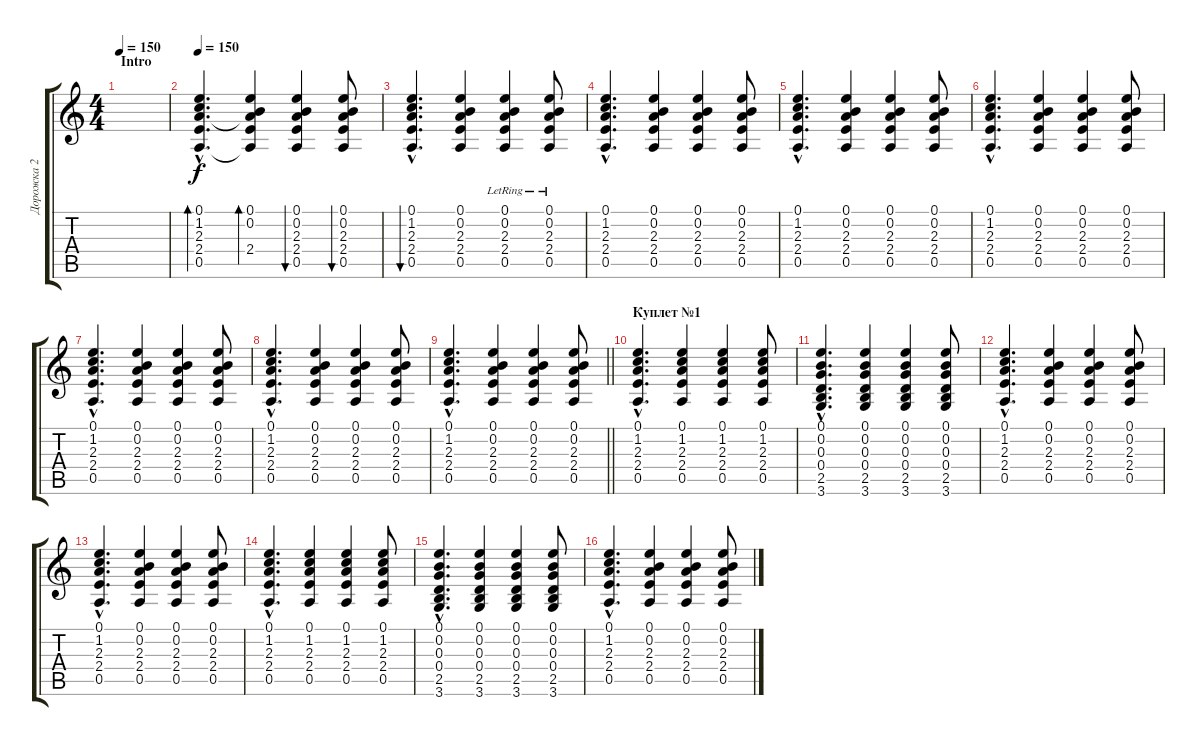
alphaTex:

\track ("Дорожка 2" "Дорожка 2") {instrument electricguitarclean}
\staff {score tabs}
\tuning (E4 B3 G3 D3 A2 E2) {hide}
\ts (4 4)
\section ("" "Intro")
\tempo 150
\tempo 110
\tempo 150
\clef g2
\ks c
|
\tempo 150
(0.1{hac} 1.2{hac} 2.3{hac} 2.4{hac} 0.5{hac}).4{d bd 60} (0.1 0.2 2.3{t} 2.4 0.5{t}).4{bd 60} (0.1 0.2 2.3 2.4 0.5).4{bu 60} (0.1 0.2 2.3 2.4 0.5).8{bu 60} |
(0.1{hac} 1.2{hac} 2.3{hac} 2.4{hac} 0.5{hac}).4{d bu 60} (0.1 0.2 2.3 2.4 0.5).4 (0.1{lr} 0.2{lr} 2.3{lr} 2.4{lr} 0.5{lr}).4 (0.1{lr} 0.2{lr} 2.3{lr} 2.4{lr} 0.5{lr}).8 |
(0.1{hac} 1.2{hac} 2.3{hac} 2.4{hac} 0.5{hac}).4{d} (0.1 0.2 2.3 2.4 0.5).4 (0.1 0.2 2.3 2.4 0.5).4 (0.1 0.2 2.3 2.4 0.5).8 |
(0.1{hac} 1.2{hac} 2.3{hac} 2.4{hac} 0.5{hac}).4{d} (0.1 0.2 2.3 2.4 0.5).4 (0.1 0.2 2.3 2.4 0.5).4 (0.1 0.2 2.3 2.4 0.5).8 |
(0.1{hac} 1.2{hac} 2.3{hac} 2.4{hac} 0.5{hac}).4{d} (0.1 0.2 2.3 2.4 0.5).4 (0.1 0.2 2.3 2.4 0.5).4 (0.1 0.2 2.3 2.4 0.5).8 |
(0.1{hac} 1.2{hac} 2.3{hac} 2.4{hac} 0.5{hac}).4{d} (0.1 0.2 2.3 2.4 0.5).4 (0.1 0.2 2.3 2.4 0.5).4 (0.1 0.2 2.3 2.4 0.5).8 |
(0.1{hac} 1.2{hac} 2.3{hac} 2.4{hac} 0.5{hac}).4{d} (0.1 0.2 2.3 2.4 0.5).4 (0.1 0.2 2.3 2.4 0.5).4 (0.1 0.2 2.3 2.4 0.5).8 |
\barLineRight lightlight
(0.1{hac} 1.2{hac} 2.3{hac} 2.4{hac} 0.5{hac}).4{d} (0.1 0.2 2.3 2.4 0.5).4 (0.1 0.2 2.3 2.4 0.5).4 (0.1 0.2 2.3 2.4 0.5).8 |
\section ("" "Куплет №1")
(0.1{hac} 1.2{hac} 2.3{hac} 2.4{hac} 0.5{hac}).4{d} (0.1 1.2 2.3 2.4 0.5).4 (0.1 1.2 2.3 2.4 0.5).4 (0.1 1.2 2.3 2.4 0.5).8 |
(0.1{hac} 0.2{hac} 0.3{hac} 0.4{hac} 2.5{hac} 3.6{hac}).4{d} (0.1 0.2 0.3 0.4 2.5 3.6).4 (0.1 0.2 0.3 0.4 2.5 3.6).4 (0.1 0.2 0.3 0.4 2.5 3.6).8 |
(0.1{hac} 1.2{hac} 2.3{hac} 2.4{hac} 0.5{hac}).4{d} (0.1 0.2 2.3 2.4 0.5).4 (0.1 0.2 2.3 2.4 0.5).4 (0.1 0.2 2.3 2.4 0.5).8 |
(0.1{hac} 1.2{hac} 2.3{hac} 2.4{hac} 0.5{hac}).4{d} (0.1 0.2 2.3 2.4 0.5).4 (0.1 0.2 2.3 2.4 0.5).4 (0.1 0.2 2.3 2.4 0.5).8 |
(0.1{hac} 1.2{hac} 2.3{hac} 2.4{hac} 0.5{hac}).4{d} (0.1 1.2 2.3 2.4 0.5).4 (0.1 1.2 2.3 2.4 0.5).4 (0.1 1.2 2.3 2.4 0.5).8 |
(0.1{hac} 0.2{hac} 0.3{hac} 0.4{hac} 2.5{hac} 3.6{hac}).4{d} (0.1 0.2 0.3 0.4 2.5 3.6).4 (0.1 0.2 0.3 0.4 2.5 3.6).4 (0.1 0.2 0.3 0.4 2.5 3.6).8 |
(0.1{hac} 1.2{hac} 2.3{hac} 2.4{hac} 0.5{hac}).4{d} (0.1 0.2 2.3 2.4 0.5).4 (0.1 0.2 2.3 2.4 0.5).4 (0.1 0.2 2.3 2.4 0.5).8
